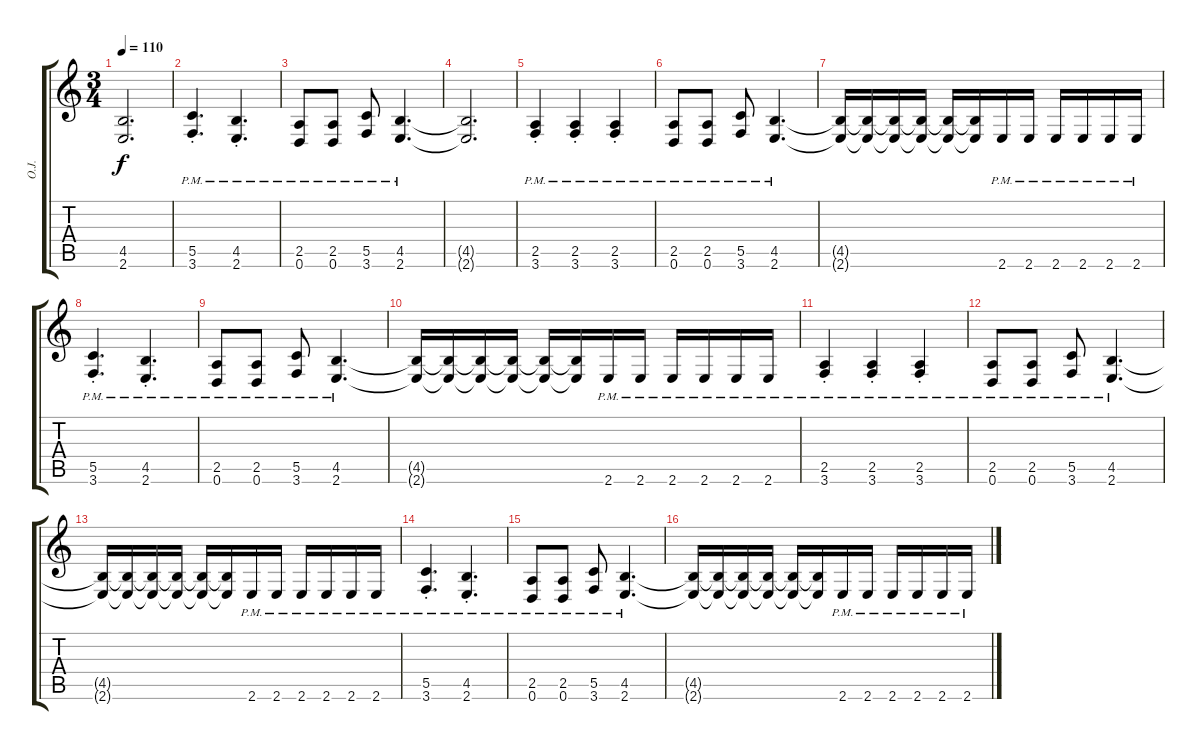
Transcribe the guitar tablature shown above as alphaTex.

\track ("O.J." "O.J.") {instrument distortionguitar}
\staff {score tabs}
\tuning (D4 A3 F3 C3 G2 D2) {hide}
\ts (3 4)
\tempo 110
\clef g2
\ks c
(4.5{t} 2.6{t}).2{d dy f} |
(5.5{pm st} 3.6{pm st}).4{d} (4.5{pm st} 2.6{pm st}).4{d} |
(2.5{pm} 0.6{pm}).8 (2.5{pm} 0.6{pm}).8 (5.5{pm} 3.6{pm}).8 (4.5{pm} 2.6{pm}).4{d} |
(4.5{t} 2.6{t}).2{d} |
(2.5{pm st} 3.6{pm st}).4 (2.5{pm st} 3.6{pm st}).4 (2.5{pm st} 3.6{pm st}).4 |
(2.5{pm} 0.6{pm}).8 (2.5{pm} 0.6{pm}).8 (5.5{pm} 3.6{pm}).8 (4.5{pm} 2.6{pm}).4{d} |
(4.5{t} 2.6{t}).16 (4.5{t} 2.6{t}).16 (4.5{t} 2.6{t}).16 (4.5{t} 2.6{t}).16 (4.5{t} 2.6{t}).16 (4.5{t} 2.6{t}).16 2.6{pm}.16 2.6{pm}.16 2.6{pm}.16 2.6{pm}.16 2.6{pm}.16 2.6{pm}.16 |
(5.5{pm st} 3.6{pm st}).4{d} (4.5{pm st} 2.6{pm st}).4{d} |
(2.5{pm} 0.6{pm}).8 (2.5{pm} 0.6{pm}).8 (5.5{pm} 3.6{pm}).8 (4.5{pm} 2.6{pm}).4{d} |
(4.5{t} 2.6{t}).16 (4.5{t} 2.6{t}).16 (4.5{t} 2.6{t}).16 (4.5{t} 2.6{t}).16 (4.5{t} 2.6{t}).16 (4.5{t} 2.6{t}).16 2.6{pm}.16 2.6{pm}.16 2.6{pm}.16 2.6{pm}.16 2.6{pm}.16 2.6{pm}.16 |
(2.5{pm st} 3.6{pm st}).4 (2.5{pm st} 3.6{pm st}).4 (2.5{pm st} 3.6{pm st}).4 |
(2.5{pm} 0.6{pm}).8 (2.5{pm} 0.6{pm}).8 (5.5{pm} 3.6{pm}).8 (4.5{pm} 2.6{pm}).4{d} |
(4.5{t} 2.6{t}).16 (4.5{t} 2.6{t}).16 (4.5{t} 2.6{t}).16 (4.5{t} 2.6{t}).16 (4.5{t} 2.6{t}).16 (4.5{t} 2.6{t}).16 2.6{pm}.16 2.6{pm}.16 2.6{pm}.16 2.6{pm}.16 2.6{pm}.16 2.6{pm}.16 |
(5.5{pm st} 3.6{pm st}).4{d} (4.5{pm st} 2.6{pm st}).4{d} |
(2.5{pm} 0.6{pm}).8 (2.5{pm} 0.6{pm}).8 (5.5{pm} 3.6{pm}).8 (4.5{pm} 2.6{pm}).4{d} |
(4.5{t} 2.6{t}).16 (4.5{t} 2.6{t}).16 (4.5{t} 2.6{t}).16 (4.5{t} 2.6{t}).16 (4.5{t} 2.6{t}).16 (4.5{t} 2.6{t}).16 2.6{pm}.16 2.6{pm}.16 2.6{pm}.16 2.6{pm}.16 2.6{pm}.16 2.6{pm}.16
